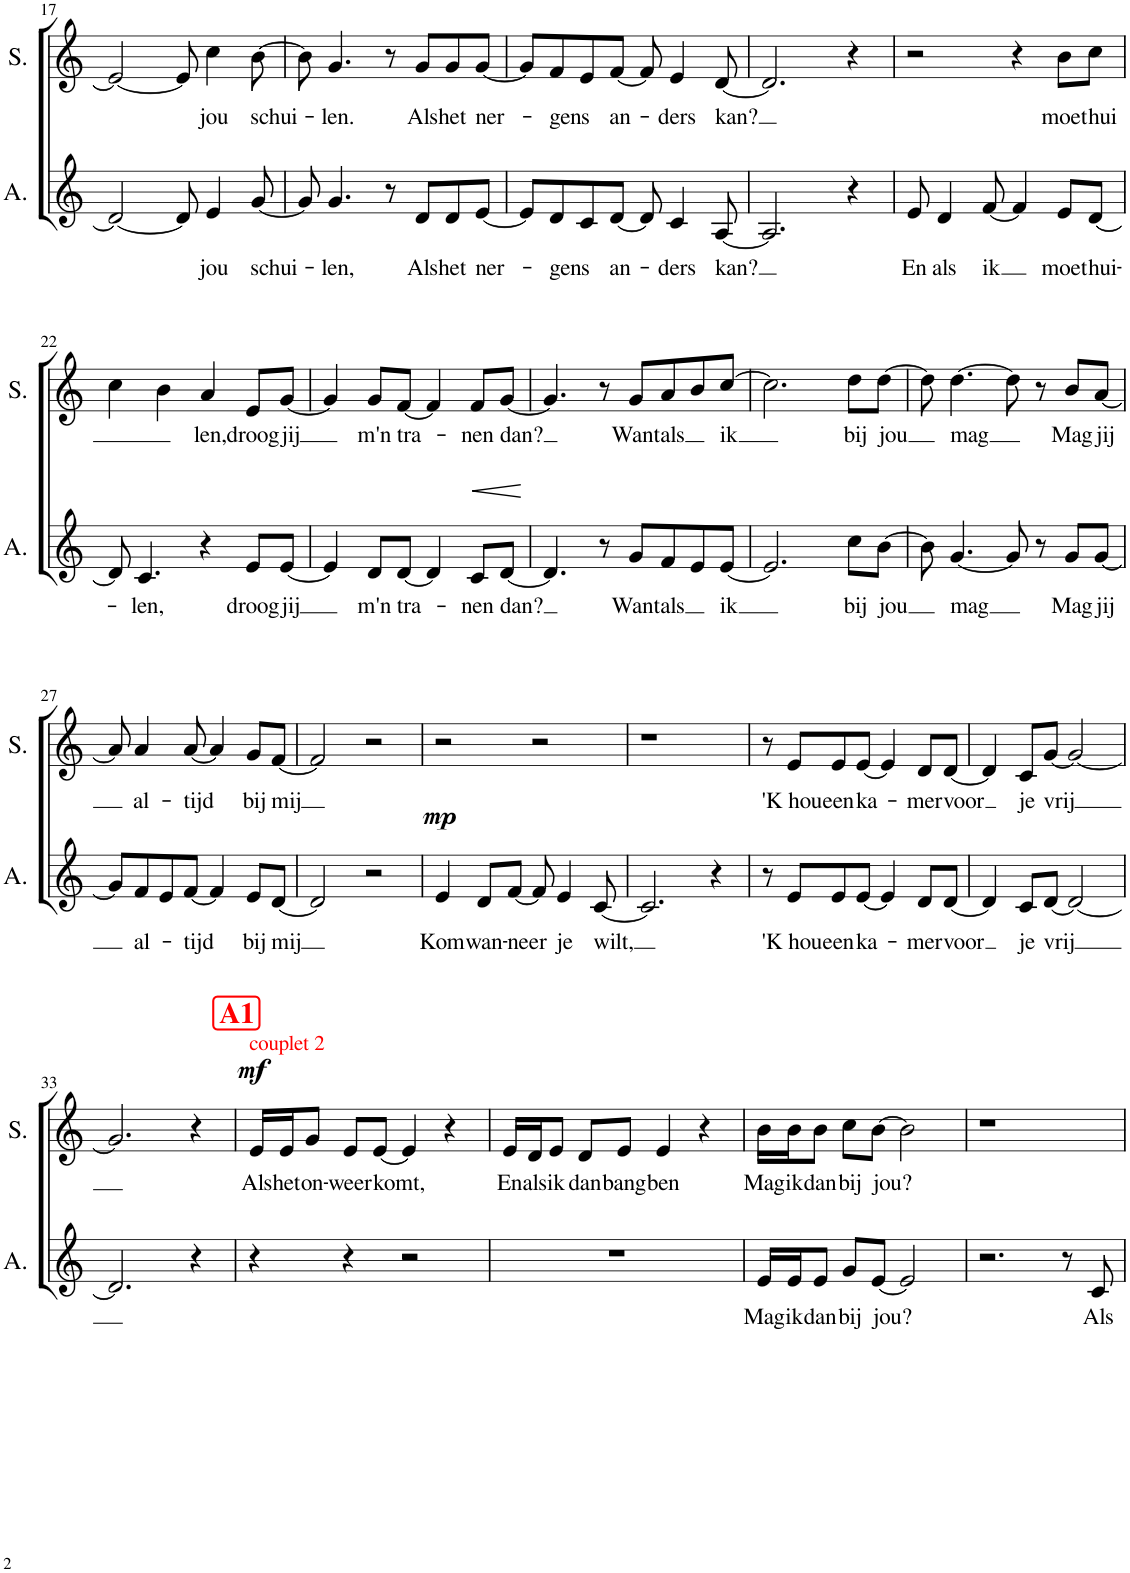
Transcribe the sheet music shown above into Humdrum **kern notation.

**kern	**text	**dynam	**kern	**text	**dynam
*part2	*part2	*part2	*part1	*part1	*part1
*staff2	*staff2	*staff2	*staff1	*staff1	*staff1
*I"Alto	*	*	*I"Soprano	*	*
*I'A.	*	*	*I'S.	*	*
!!LO:PB:g=z
*clefG2	*	*	*clefG2	*	*
*k[]	*	*	*k[]	*	*
*M4/4	*	*	*M4/4	*	*
=17	=17	=17	=17	=17	=17
2d/_	.	.	2e/_	.	.
8d/]	.	.	8e/]	.	.
!	!LO:LY:b	!	!	!LO:LY:b	!
4e/	jou	.	4cc\	jou	.
!	!LO:LY:b	!	!	!LO:LY:b	!
[8g/	schui-	.	[8b\	schui-	.
=18	=18	=18	=18	=18	=18
8g/]	.	.	8b\]	.	.
!	!LO:LY:b	!	!	!LO:LY:b	!
4.g/	-len,	.	4.g/	-len.	.
8r	.	.	8r	.	.
!	!LO:LY:b	!	!	!LO:LY:b	!
8d/L	Als	.	8g/L	Als	.
!	!LO:LY:b	!	!	!LO:LY:b	!
8d/	het	.	8g/	het	.
!	!LO:LY:b	!	!	!LO:LY:b	!
[8e/J	ner-	.	[8g/J	ner-	.
=19	=19	=19	=19	=19	=19
8e/L]	.	.	8g/L]	.	.
!	!LO:LY:b	!	!	!LO:LY:b	!
8d/	-gens	.	8f/	-gens	.
8c/	.	.	8e/	.	.
!	!LO:LY:b	!	!	!LO:LY:b	!
[8d/J	an-	.	[8f/J	an-	.
8d/]	.	.	8f/]	.	.
!	!LO:LY:b	!	!	!LO:LY:b	!
4c/	-ders	.	4e/	-ders	.
!	!LO:LY:b	!	!	!LO:LY:b	!
[8A/	kan?	.	[8d/	kan?	.
=20	=20	=20	=20	=20	=20
2.A/]	.	.	2.d/]	.	.
4r	.	.	4r	.	.
=21	=21	=21	=21	=21	=21
!	!LO:LY:b	!	!	!	!
8e/	En	.	2r	.	.
!	!LO:LY:b	!	!	!	!
4d/	als	.	.	.	.
!	!LO:LY:b	!	!	!	!
[8f/	ik	.	.	.	.
4f/]	.	.	4r	.	.
!	!LO:LY:b	!	!	!LO:LY:b	!
8e/L	moet	.	8b\L	moet	.
!	!LO:LY:b	!	!	!LO:LY:b	!
[8d/J	hui-	.	8cc\J	hui	.
!!LO:LB:g=z
=22	=22	=22	=22	=22	=22
8d/]	.	.	4cc\	.	.
!	!LO:LY:b	!	!	!	!
4.c/	-len,	.	.	.	.
.	.	.	4b\	.	.
!	!	!	!	!LO:LY:b	!
4r	.	.	4a/	len,	.
!	!LO:LY:b	!	!	!LO:LY:b	!
8e/L	droog	.	8e/L	droog	.
!	!LO:LY:b	!	!	!LO:LY:b	!
[8e/J	jij	.	[8g/J	jij	.
=23	=23	=23	=23	=23	=23
4e/]	.	.	4g/]	.	.
!	!LO:LY:b	!	!	!LO:LY:b	!
8d/L	m'n	.	8g/L	m'n	.
!	!LO:LY:b	!	!	!LO:LY:b	!
[8d/J	tra-	.	[8f/J	tra-	.
4d/]	.	.	4f/]	.	.
!	!LO:LY:b	!LO:HP:b	!	!LO:LY:b	!
8c/L	-nen	<	8f/L	-nen	.
!	!LO:LY:b	!	!	!LO:LY:b	!
[8d/J	dan?	.	[8g/J	dan?	.
.	.	[	.	.	.
=24	=24	=24	=24	=24	=24
4.d/]	.	.	4.g/]	.	.
8r	.	.	8r	.	.
!	!LO:LY:b	!	!	!LO:LY:b	!
8g/L	Want	.	8g/L	Want	.
!	!LO:LY:b	!	!	!LO:LY:b	!
8f/	als	.	8a/	als	.
8e/	.	.	8b/	.	.
!	!LO:LY:b	!	!	!LO:LY:b	!
[8e/J	ik	.	[8cc/J	ik	.
=25	=25	=25	=25	=25	=25
2.e/]	.	.	2.cc\]	.	.
!	!LO:LY:b	!	!	!LO:LY:b	!
8cc\L	bij	.	8dd\L	bij	.
!	!LO:LY:b	!	!	!LO:LY:b	!
[8b\J	jou	.	[8dd\J	jou	.
=26	=26	=26	=26	=26	=26
8b\]	.	.	8dd\]	.	.
!	!LO:LY:b	!	!	!LO:LY:b	!
[4.g/	mag	.	[4.dd\	mag	.
8g/]	.	.	8dd\]	.	.
8r	.	.	8r	.	.
!	!LO:LY:b	!	!	!LO:LY:b	!
8g/L	Mag	.	8b/L	Mag	.
!	!LO:LY:b	!	!	!LO:LY:b	!
[8g/J	jij	.	[8a/J	jij	.
!!LO:LB:g=z
=27	=27	=27	=27	=27	=27
8g/L]	.	.	8a/]	.	.
!	!LO:LY:b	!	!	!LO:LY:b	!
8f/	al-	.	4a/	al-	.
8e/	.	.	.	.	.
!	!LO:LY:b	!	!	!LO:LY:b	!
[8f/J	-tijd	.	[8a/	-tijd	.
4f/]	.	.	4a/]	.	.
!	!LO:LY:b	!	!	!LO:LY:b	!
8e/L	bij	.	8g/L	bij	.
!	!LO:LY:b	!	!	!LO:LY:b	!
[8d/J	mij	.	[8f/J	mij	.
=28	=28	=28	=28	=28	=28
2d/]	.	.	2f/]	.	.
2r	.	.	2r	.	.
=29	=29	=29	=29	=29	=29
!	!LO:LY:b	!LO:DY:a	!	!	!
4e/	Kom	mp	2r	.	.
!	!LO:LY:b	!	!	!	!
8d/L	wan-	.	.	.	.
!	!LO:LY:b	!	!	!	!
[8f/J	-neer	.	.	.	.
8f/]	.	.	2r	.	.
!	!LO:LY:b	!	!	!	!
4e/	je	.	.	.	.
!	!LO:LY:b	!	!	!	!
[8c/	wilt,	.	.	.	.
=30	=30	=30	=30	=30	=30
2.c/]	.	.	1r	.	.
4r	.	.	.	.	.
=31	=31	=31	=31	=31	=31
8r	.	.	8r	.	.
!	!LO:LY:b	!	!	!LO:LY:b	!
8e/L	'K hou	.	8e/L	'K hou	.
!	!LO:LY:b	!	!	!LO:LY:b	!
8e/	een	.	8e/	een	.
!	!LO:LY:b	!	!	!LO:LY:b	!
[8e/J	ka-	.	[8e/J	ka-	.
4e/]	.	.	4e/]	.	.
!	!LO:LY:b	!	!	!LO:LY:b	!
8d/L	-mer	.	8d/L	-mer	.
!	!LO:LY:b	!	!	!LO:LY:b	!
[8d/J	voor	.	[8d/J	voor	.
=32	=32	=32	=32	=32	=32
4d/]	.	.	4d/]	.	.
!	!LO:LY:b	!	!	!LO:LY:b	!
8c/L	je	.	8c/L	je	.
!	!LO:LY:b	!	!	!LO:LY:b	!
[8d/J	vrij	.	[8g/J	vrij	.
2d/_	.	.	2g/_	.	.
!!LO:LB:g=z
=33	=33	=33	=33	=33	=33
2.d/]	.	.	2.g/]	.	.
4r	.	.	4r	.	.
!!LO:REH:place=s1:a:B:cj:color=#FF0000:fs=14:t=A1
=34	=34	=34	=34	=34	=34
!	!	!	!LO:TX:a:color=#FF0000:t=couplet 2	!	!
!	!	!	!	!LO:LY:b	!LO:DY:a
4r	.	.	16e/LL	Als	mf
!	!	!	!	!LO:LY:b	!
.	.	.	16e/J	het	.
!	!	!	!	!LO:LY:b	!
.	.	.	8g/J	on-	.
!	!	!	!	!LO:LY:b	!
4r	.	.	8e/L	-weer	.
!	!	!	!	!LO:LY:b	!
.	.	.	[8e/J	komt,	.
2r	.	.	4e/]	.	.
.	.	.	4r	.	.
=35	=35	=35	=35	=35	=35
!	!	!	!	!LO:LY:b	!
1r	.	.	16e/LL	En	.
!	!	!	!	!LO:LY:b	!
.	.	.	16d/J	als	.
!	!	!	!	!LO:LY:b	!
.	.	.	8e/J	ik	.
!	!	!	!	!LO:LY:b	!
.	.	.	8d/L	dan	.
!	!	!	!	!LO:LY:b	!
.	.	.	8e/J	bang	.
!	!	!	!	!LO:LY:b	!
.	.	.	4e/	ben	.
.	.	.	4r	.	.
=36	=36	=36	=36	=36	=36
!	!LO:LY:b	!	!	!LO:LY:b	!
16e/LL	Mag	.	16b\LL	Mag	.
!	!LO:LY:b	!	!	!LO:LY:b	!
16e/J	ik	.	16b\J	ik	.
!	!LO:LY:b	!	!	!LO:LY:b	!
8e/J	dan	.	8b\J	dan	.
!	!LO:LY:b	!	!	!LO:LY:b	!
8g/L	bij	.	8cc\L	bij	.
!	!LO:LY:b	!	!	!LO:LY:b	!
[8e/J	jou?	.	[8b\J	jou?	.
2e/]	.	.	2b\]	.	.
=37	=37	=37	=37	=37	=37
2.r	.	.	1r	.	.
8r	.	.	.	.	.
!	!LO:LY:b	!	!	!	!
8c/	Als	.	.	.	.
=	=	=	=	=	=
*-	*-	*-	*-	*-	*-
